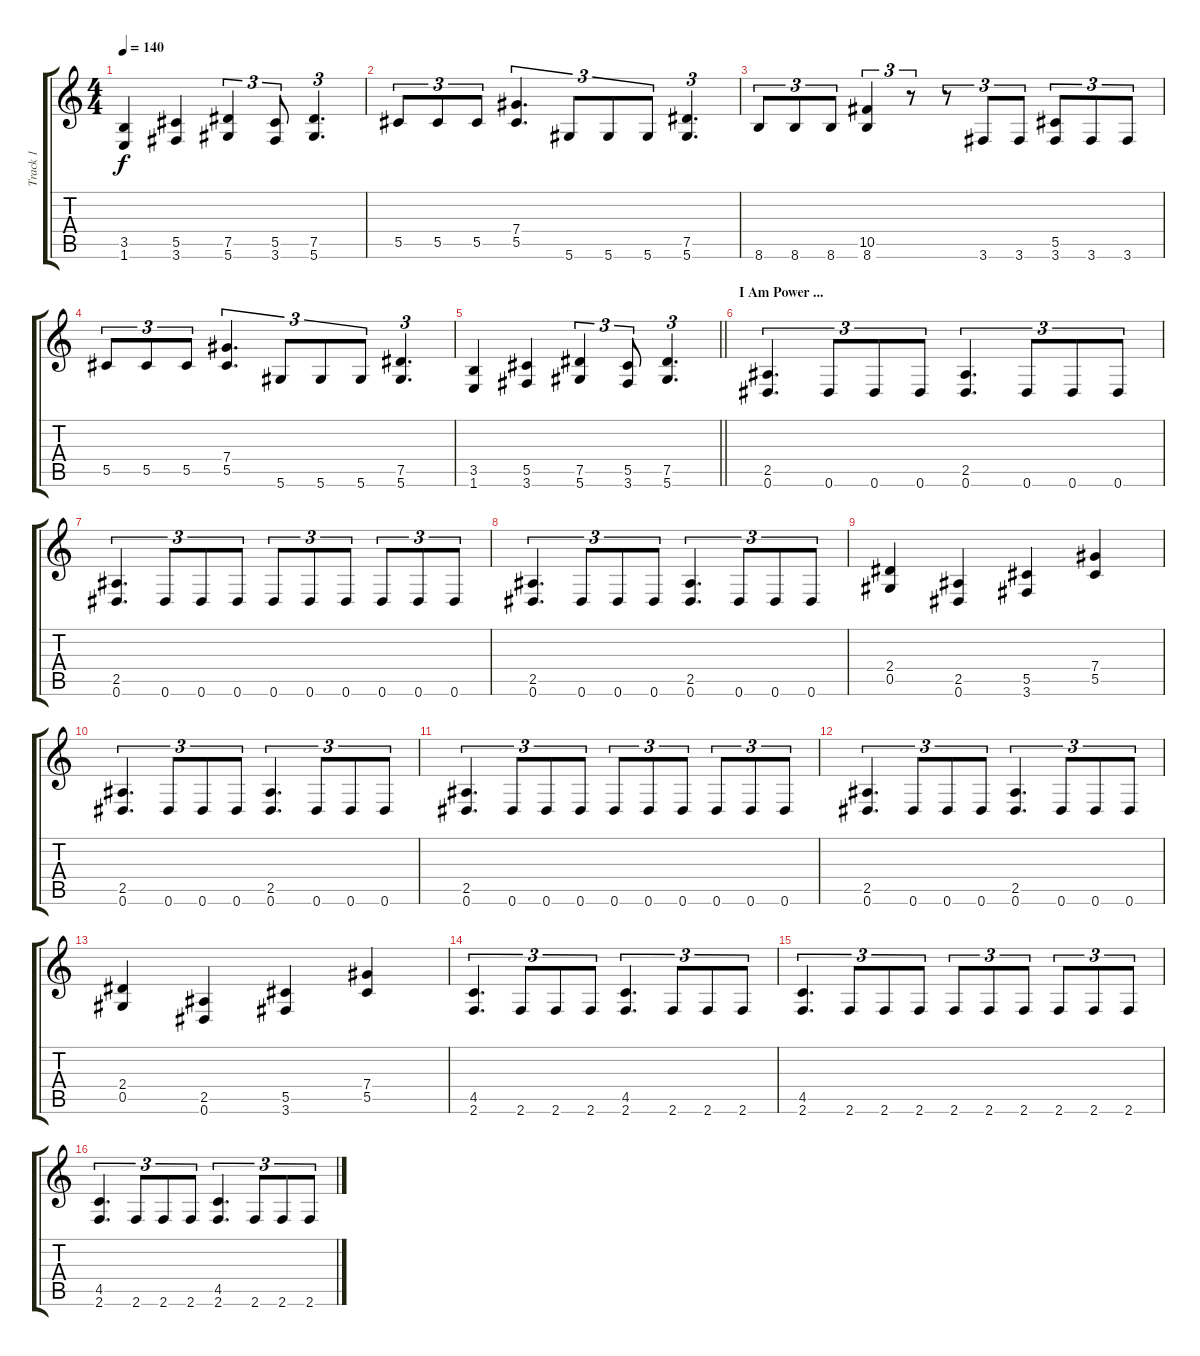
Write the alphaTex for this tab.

\track ("Track 1" "Track 1") {instrument distortionguitar}
\staff {score tabs}
\tuning (Eb4 Bb3 Gb3 Db3 Ab2 Eb2) {hide}
\ts (4 4)
\tempo 140
\clef g2
\ks c
(3.5 1.6).4{dy f} (5.5 3.6).4 (7.5 5.6).4{tu (3 2)} (5.5 3.6).8{tu (3 2)} (7.5 5.6).4{d tu (3 2)} |
5.5.8{tu (3 2)} 5.5.8{tu (3 2)} 5.5.8{tu (3 2)} (7.4 5.5).4{d tu (3 2)} 5.6.8{tu (3 2)} 5.6.8{tu (3 2)} 5.6.8{tu (3 2)} (7.5 5.6).4{d tu (3 2)} |
8.6.8{tu (3 2)} 8.6.8{tu (3 2)} 8.6.8{tu (3 2)} (10.5 8.6).4{tu (3 2)} r.8{tu (3 2)} r.8{tu (3 2)} 3.6.8{tu (3 2)} 3.6.8{tu (3 2)} (5.5 3.6).8{tu (3 2)} 3.6.8{tu (3 2)} 3.6.8{tu (3 2)} |
5.5.8{tu (3 2)} 5.5.8{tu (3 2)} 5.5.8{tu (3 2)} (7.4 5.5).4{d tu (3 2)} 5.6.8{tu (3 2)} 5.6.8{tu (3 2)} 5.6.8{tu (3 2)} (7.5 5.6).4{d tu (3 2)} |
\barLineRight lightlight
(3.5 1.6).4 (5.5 3.6).4 (7.5 5.6).4{tu (3 2)} (5.5 3.6).8{tu (3 2)} (7.5 5.6).4{d tu (3 2)} |
\section ("" "I Am Power ...")
(2.5 0.6).4{d tu (3 2)} 0.6.8{tu (3 2)} 0.6.8{tu (3 2)} 0.6.8{tu (3 2)} (2.5 0.6).4{d tu (3 2)} 0.6.8{tu (3 2)} 0.6.8{tu (3 2)} 0.6.8{tu (3 2)} |
(2.5 0.6).4{d tu (3 2)} 0.6.8{tu (3 2)} 0.6.8{tu (3 2)} 0.6.8{tu (3 2)} 0.6.8{tu (3 2)} 0.6.8{tu (3 2)} 0.6.8{tu (3 2)} 0.6.8{tu (3 2)} 0.6.8{tu (3 2)} 0.6.8{tu (3 2)} |
(2.5 0.6).4{d tu (3 2)} 0.6.8{tu (3 2)} 0.6.8{tu (3 2)} 0.6.8{tu (3 2)} (2.5 0.6).4{d tu (3 2)} 0.6.8{tu (3 2)} 0.6.8{tu (3 2)} 0.6.8{tu (3 2)} |
(2.4 0.5).4 (2.5 0.6).4 (5.5 3.6).4 (7.4 5.5).4 |
(2.5 0.6).4{d tu (3 2)} 0.6.8{tu (3 2)} 0.6.8{tu (3 2)} 0.6.8{tu (3 2)} (2.5 0.6).4{d tu (3 2)} 0.6.8{tu (3 2)} 0.6.8{tu (3 2)} 0.6.8{tu (3 2)} |
(2.5 0.6).4{d tu (3 2)} 0.6.8{tu (3 2)} 0.6.8{tu (3 2)} 0.6.8{tu (3 2)} 0.6.8{tu (3 2)} 0.6.8{tu (3 2)} 0.6.8{tu (3 2)} 0.6.8{tu (3 2)} 0.6.8{tu (3 2)} 0.6.8{tu (3 2)} |
(2.5 0.6).4{d tu (3 2)} 0.6.8{tu (3 2)} 0.6.8{tu (3 2)} 0.6.8{tu (3 2)} (2.5 0.6).4{d tu (3 2)} 0.6.8{tu (3 2)} 0.6.8{tu (3 2)} 0.6.8{tu (3 2)} |
(2.4 0.5).4 (2.5 0.6).4 (5.5 3.6).4 (7.4 5.5).4 |
(4.5 2.6).4{d tu (3 2)} 2.6.8{tu (3 2)} 2.6.8{tu (3 2)} 2.6.8{tu (3 2)} (4.5 2.6).4{d tu (3 2)} 2.6.8{tu (3 2)} 2.6.8{tu (3 2)} 2.6.8{tu (3 2)} |
(4.5 2.6).4{d tu (3 2)} 2.6.8{tu (3 2)} 2.6.8{tu (3 2)} 2.6.8{tu (3 2)} 2.6.8{tu (3 2)} 2.6.8{tu (3 2)} 2.6.8{tu (3 2)} 2.6.8{tu (3 2)} 2.6.8{tu (3 2)} 2.6.8{tu (3 2)} |
(4.5 2.6).4{d tu (3 2)} 2.6.8{tu (3 2)} 2.6.8{tu (3 2)} 2.6.8{tu (3 2)} (4.5 2.6).4{d tu (3 2)} 2.6.8{tu (3 2)} 2.6.8{tu (3 2)} 2.6.8{tu (3 2)}
